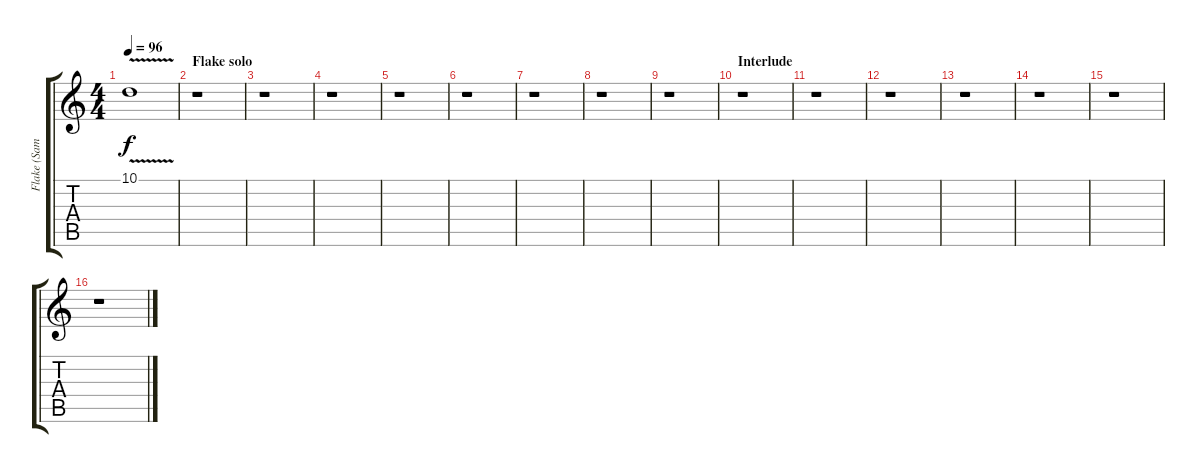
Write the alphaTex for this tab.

\track ("Flake (Sample 1)" "Flake (Sam") {instrument whistle}
\staff {score tabs}
\tuning (E4 B3 G3 D3 A2 E2) {hide}
\ts (4 4)
\tempo 96
\clef g2
\ks c
10.1{v}.1{dy f} |
\section ("" "Flake solo")
r.1 |
r.1 |
r.1 |
r.1 |
r.1 |
r.1 |
r.1 |
r.1 |
\section ("" "Interlude")
r.1 |
r.1 |
r.1 |
r.1 |
r.1 |
r.1 |
r.1
